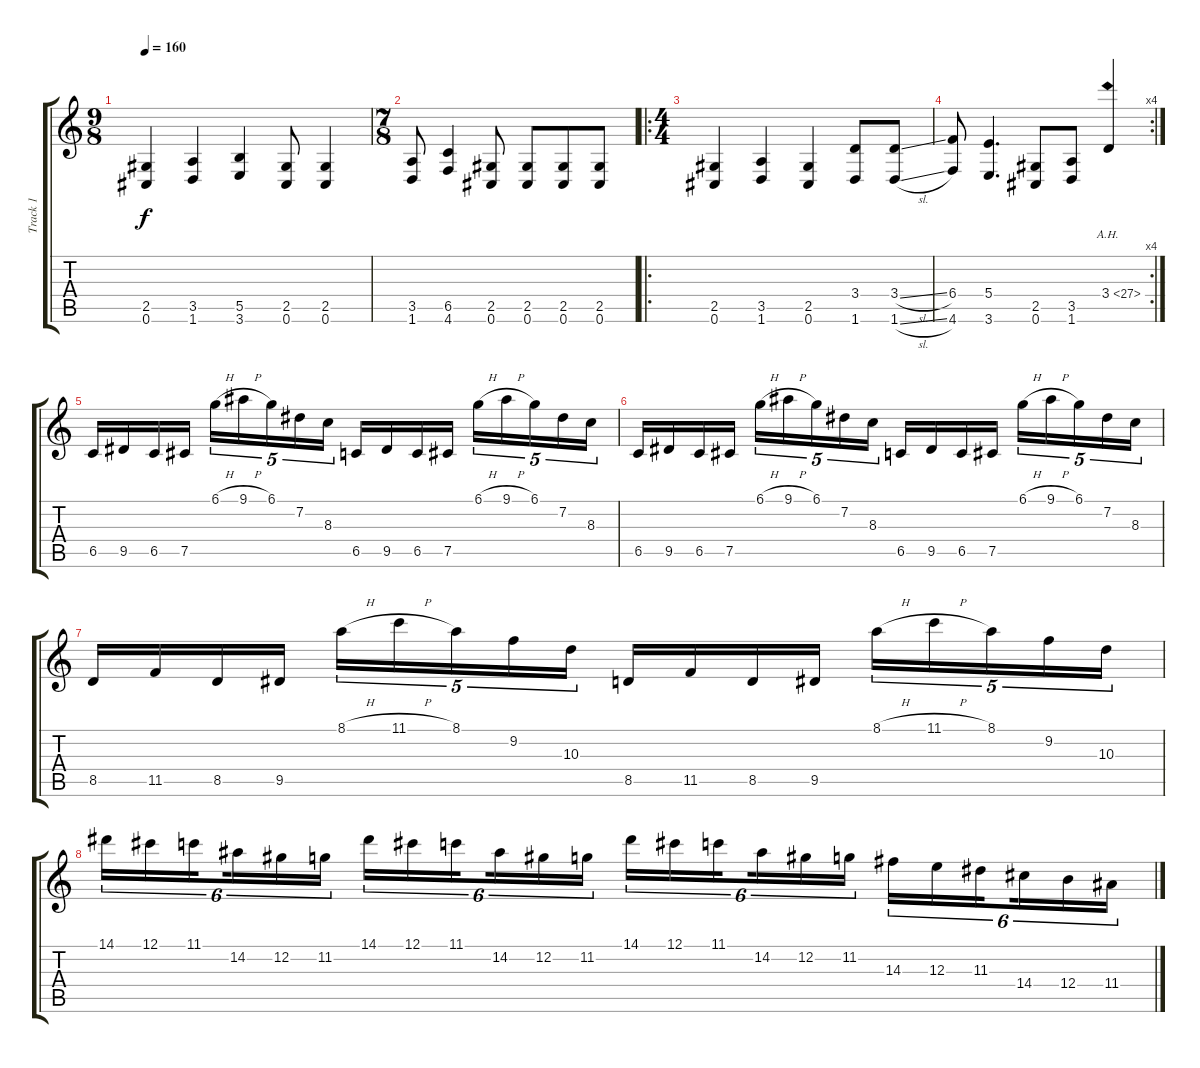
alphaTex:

\track ("Track 1" "Track 1") {instrument acousticguitarsteel}
\staff {score tabs}
\tuning (Db4 Ab3 E3 B2 Gb2 Db2) {hide}
\ts (9 8)
\tempo 160
\clef g2
\ks c
(2.5 0.6).4{dy f} (3.5 1.6).4 (5.5 3.6).4 (2.5 0.6).8 (2.5 0.6).4 |
\ts (7 8)
(3.5 1.6).8 (6.5 4.6).4 (2.5 0.6).8 (2.5 0.6).8 (2.5 0.6).8 (2.5 0.6).8 |
\ro
\ts (4 4)
(2.5 0.6).4 (3.5 1.6).4 (2.5 0.6).4 (3.4 1.6).8 (3.4{sl} 1.6{sl}).8 |
\rc 4
(6.4 4.6).8 (5.4 3.6).4{d} (2.5 0.6).8 (3.5 1.6).8 3.4{ah 24}.4 |
6.5.16 9.5.16 6.5.16 7.5.16 6.1{h}.16{tu (5 4)} 9.1{h}.16{tu (5 4)} 6.1.16{tu (5 4)} 7.2.16{tu (5 4)} 8.3.16{tu (5 4)} 6.5.16 9.5.16 6.5.16 7.5.16 6.1{h}.16{tu (5 4)} 9.1{h}.16{tu (5 4)} 6.1.16{tu (5 4)} 7.2.16{tu (5 4)} 8.3.16{tu (5 4)} |
6.5.16 9.5.16 6.5.16 7.5.16 6.1{h}.16{tu (5 4)} 9.1{h}.16{tu (5 4)} 6.1.16{tu (5 4)} 7.2.16{tu (5 4)} 8.3.16{tu (5 4)} 6.5.16 9.5.16 6.5.16 7.5.16 6.1{h}.16{tu (5 4)} 9.1{h}.16{tu (5 4)} 6.1.16{tu (5 4)} 7.2.16{tu (5 4)} 8.3.16{tu (5 4)} |
8.5.16 11.5.16 8.5.16 9.5.16 8.1{h}.16{tu (5 4)} 11.1{h}.16{tu (5 4)} 8.1.16{tu (5 4)} 9.2.16{tu (5 4)} 10.3.16{tu (5 4)} 8.5.16 11.5.16 8.5.16 9.5.16 8.1{h}.16{tu (5 4)} 11.1{h}.16{tu (5 4)} 8.1.16{tu (5 4)} 9.2.16{tu (5 4)} 10.3.16{tu (5 4)} |
14.1.16{tu (6 4)} 12.1.16{tu (6 4)} 11.1.16{tu (6 4) beam splitsecondary} 14.2.16{tu (6 4)} 12.2.16{tu (6 4)} 11.2.16{tu (6 4)} 14.1.16{tu (6 4)} 12.1.16{tu (6 4)} 11.1.16{tu (6 4) beam splitsecondary} 14.2.16{tu (6 4)} 12.2.16{tu (6 4)} 11.2.16{tu (6 4)} 14.1.16{tu (6 4)} 12.1.16{tu (6 4)} 11.1.16{tu (6 4) beam splitsecondary} 14.2.16{tu (6 4)} 12.2.16{tu (6 4)} 11.2.16{tu (6 4)} 14.3.16{tu (6 4)} 12.3.16{tu (6 4)} 11.3.16{tu (6 4) beam splitsecondary} 14.4.16{tu (6 4)} 12.4.16{tu (6 4)} 11.4.16{tu (6 4)}
